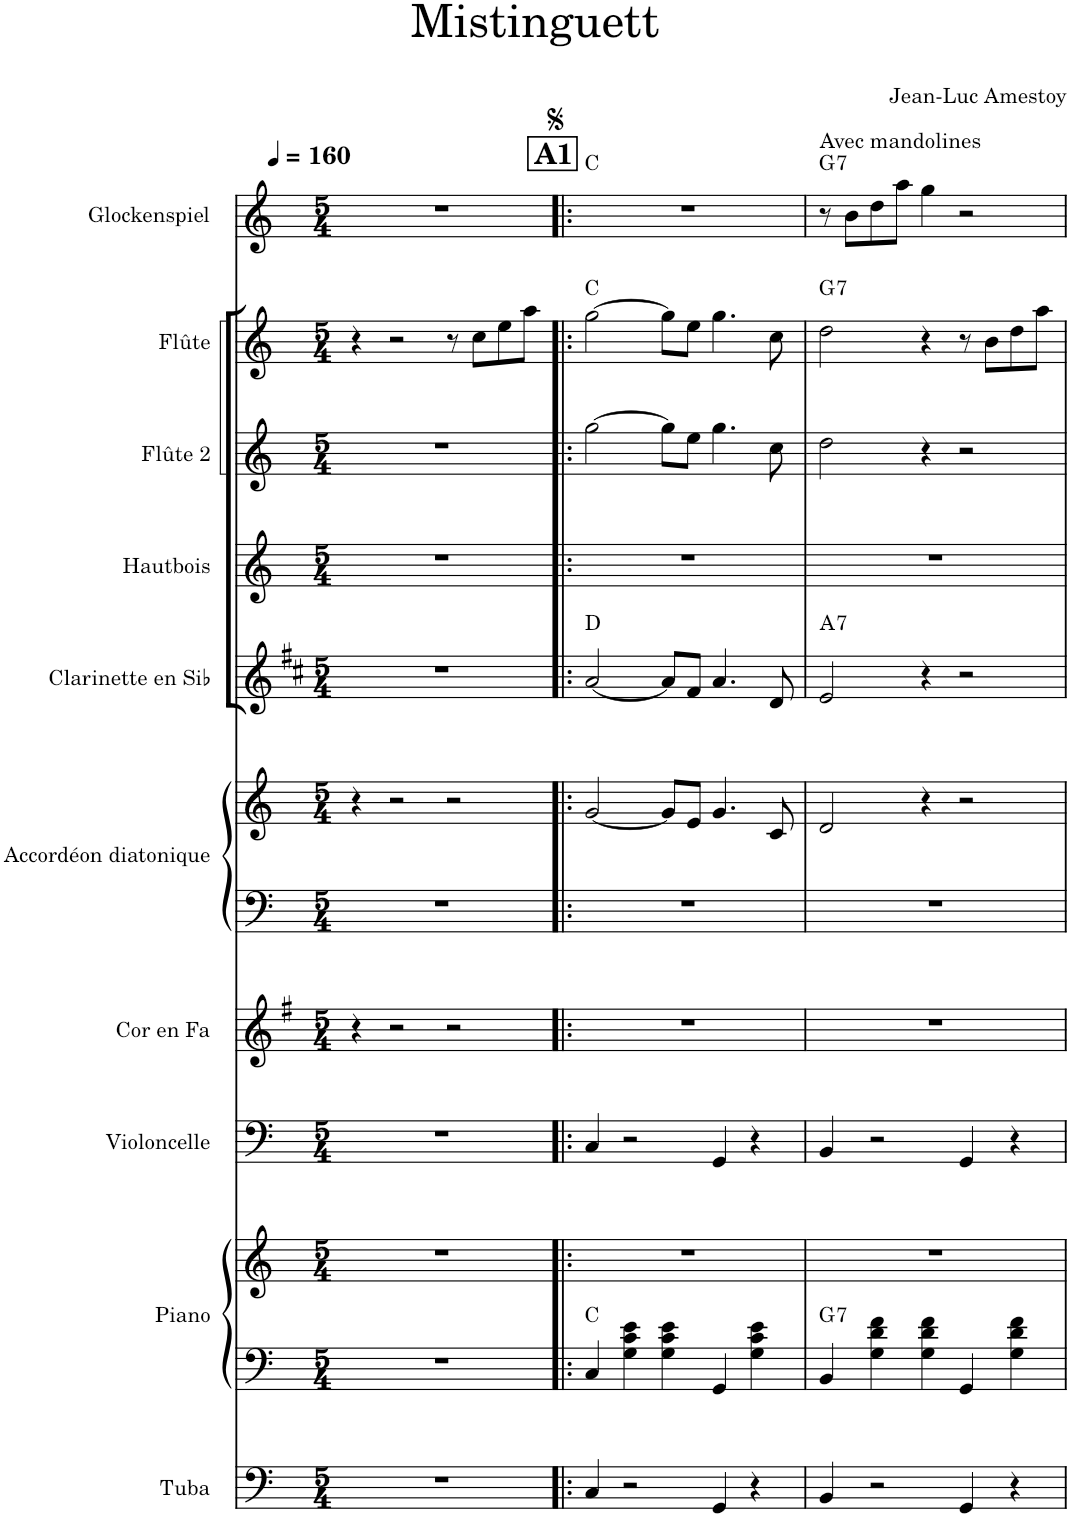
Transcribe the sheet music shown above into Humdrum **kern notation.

**kern	**kern	**kern	**harte	**kern	**kern	**kern	**kern	**kern	**harte	**kern	**kern	**kern	**harte	**kern	**harte
*part10	*part9	*part9	*part9	*part8	*part7	*part6	*part6	*part5	*part5	*part4	*part3	*part2	*part2	*part1	*part1
*staff12	*staff11	*staff10	*	*staff9	*staff8	*staff7	*staff6	*staff5	*	*staff4	*staff3	*staff2	*	*staff1	*
*I"Tuba	*I"Piano	*	*	*I"Violoncelle	*I"Cor en Fa	*I"Accordéon diatonique	*	*I"Clarinette en Sib	*	*I"Hautbois	*I"Flûte 2	*I"Flûte	*	*I"Glockenspiel	*
*I'Tba.	*I'Pia.	*	*	*I'Vlc	*I'Cor en Fa	*I'Acc. diato	*	*I'Clar. en Sib	*	*I'Htbs.	*I'Fl. 2	*I'Fl.	*	*I'Glock.	*
*clefF4	*clefF4	*clefG2	*	*clefF4	*clefG2	*clefF4	*clefG2	*clefG2	*	*clefG2	*clefG2	*clefG2	*	*clefG2	*
*	*	*	*	*	*Trd4c7	*	*	*Trd1c2	*	*	*	*	*	*Trd-14c-24	*
*k[]	*k[]	*k[]	*	*k[]	*k[f#]	*k[]	*k[]	*k[f#c#]	*	*k[]	*k[]	*k[]	*	*k[]	*
*M5/4	*M5/4	*M5/4	*	*M5/4	*M5/4	*M5/4	*M5/4	*M5/4	*	*M5/4	*M5/4	*M5/4	*	*M5/4	*
=1	=1	=1	=1	=1	=1	=1	=1	=1	=1	=1	=1	=1	=1	=1	=1
4%5r	4%5r	4%5r	.	4%5r	4r	4%5r	4r	4%5r	.	4%5r	4%5r	4r	.	4%5r	.
.	.	.	.	.	2r	.	2r	.	.	.	.	2r	.	.	.
.	.	.	.	.	2r	.	2r	.	.	.	.	8r	.	.	.
.	.	.	.	.	.	.	.	.	.	.	.	8cc\L	.	.	.
.	.	.	.	.	.	.	.	.	.	.	.	8ee\	.	.	.
.	.	.	.	.	.	.	.	.	.	.	.	8aa\J	.	.	.
=2!|:	=2!|:	=2!|:	=2!|:	=2!|:	=2!|:	=2!|:	=2!|:	=2!|:	=2!|:	=2!|:	=2!|:	=2!|:	=2!|:	=2!|:	=2!|:
4C/	4C/	4%5r	C:maj	4C/	4%5r	4%5r	[2g/	[2a/	D:maj	4%5r	[2gg\	[2gg\	C:maj	4%5r	C:maj
2r	4G\ 4c\ 4e\	.	.	2r	.	.	.	.	.	.	.	.	.	.	.
.	4G\ 4c\ 4e\	.	.	.	.	.	8g/L]	8a/L]	.	.	8gg\L]	8gg\L]	.	.	.
.	.	.	.	.	.	.	8e/J	8f#/J	.	.	8ee\J	8ee\J	.	.	.
4GG/	4GG/	.	.	4GG/	.	.	4.g/	4.a/	.	.	4.gg\	4.gg\	.	.	.
4r	4G\ 4c\ 4e\	.	.	4r	.	.	.	.	.	.	.	.	.	.	.
.	.	.	.	.	.	.	8c/	8d/	.	.	8cc\	8cc\	.	.	.
=3	=3	=3	=3	=3	=3	=3	=3	=3	=3	=3	=3	=3	=3	=3	=3
!	!	!	!LO:H:kt=7	!	!	!	!	!	!LO:H:kt=7	!	!	!	!LO:H:kt=7	!LO:TX:a:t=Avec mandolines	!LO:H:kt=7
4BB/	4BB/	4%5r	G:7	4BB/	4%5r	4%5r	2d/	2e/	A:7	4%5r	2dd\	2dd\	G:7	8r	G:7
.	.	.	.	.	.	.	.	.	.	.	.	.	.	8b\L	.
2r	4G\ 4d\ 4f\	.	.	2r	.	.	.	.	.	.	.	.	.	8dd\	.
.	.	.	.	.	.	.	.	.	.	.	.	.	.	8aa\J	.
.	4G\ 4d\ 4f\	.	.	.	.	.	4r	4r	.	.	4r	4r	.	4gg\	.
4GG/	4GG/	.	.	4GG/	.	.	2r	2r	.	.	2r	8r	.	2r	.
.	.	.	.	.	.	.	.	.	.	.	.	8b\L	.	.	.
4r	4G\ 4d\ 4f\	.	.	4r	.	.	.	.	.	.	.	8dd\	.	.	.
.	.	.	.	.	.	.	.	.	.	.	.	8aa\J	.	.	.
=	=	=	=	=	=	=	=	=	=	=	=	=	=	=	=
*-	*-	*-	*-	*-	*-	*-	*-	*-	*-	*-	*-	*-	*-	*-	*-
